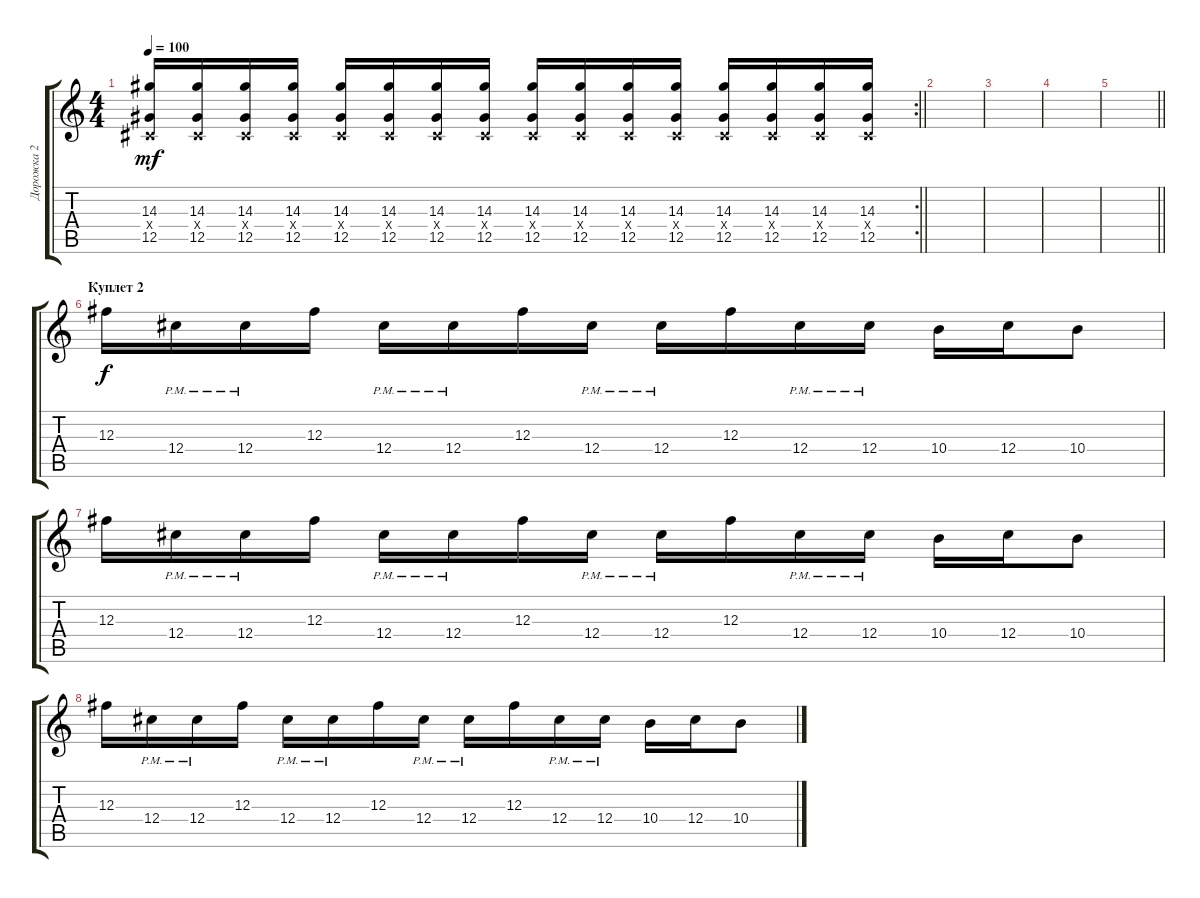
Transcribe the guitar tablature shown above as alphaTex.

\track ("Дорожка 2" "Дорожка 2") {instrument distortionguitar}
\staff {score tabs}
\tuning (Eb4 Bb3 Gb3 Db3 Ab2 Db2) {hide}
\rc 2
\ts (4 4)
\tempo 100
\clef g2
\barLineRight lightlight
\ks c
(14.3 0.4{x} 12.5).16{dy mf} (14.3 0.4{x} 12.5).16 (14.3 0.4{x} 12.5).16 (14.3 0.4{x} 12.5).16 (14.3 0.4{x} 12.5).16 (14.3 0.4{x} 12.5).16 (14.3 0.4{x} 12.5).16 (14.3 0.4{x} 12.5).16 (14.3 0.4{x} 12.5).16 (14.3 0.4{x} 12.5).16 (14.3 0.4{x} 12.5).16 (14.3 0.4{x} 12.5).16 (14.3 0.4{x} 12.5).16 (14.3 0.4{x} 12.5).16 (14.3 0.4{x} 12.5).16 (14.3 0.4{x} 12.5).16 |
|
|
|
\barLineRight lightlight
|
\section ("" "Куплет 2")
12.3.16{dy f} 12.4{pm}.16 12.4{pm}.16 12.3.16 12.4{pm}.16 12.4{pm}.16 12.3.16 12.4{pm}.16 12.4{pm}.16 12.3.16 12.4{pm}.16 12.4{pm}.16 10.4.16 12.4.16 10.4.8 |
12.3.16 12.4{pm}.16 12.4{pm}.16 12.3.16 12.4{pm}.16 12.4{pm}.16 12.3.16 12.4{pm}.16 12.4{pm}.16 12.3.16 12.4{pm}.16 12.4{pm}.16 10.4.16 12.4.16 10.4.8 |
12.3.16 12.4{pm}.16 12.4{pm}.16 12.3.16 12.4{pm}.16 12.4{pm}.16 12.3.16 12.4{pm}.16 12.4{pm}.16 12.3.16 12.4{pm}.16 12.4{pm}.16 10.4.16 12.4.16 10.4.8
